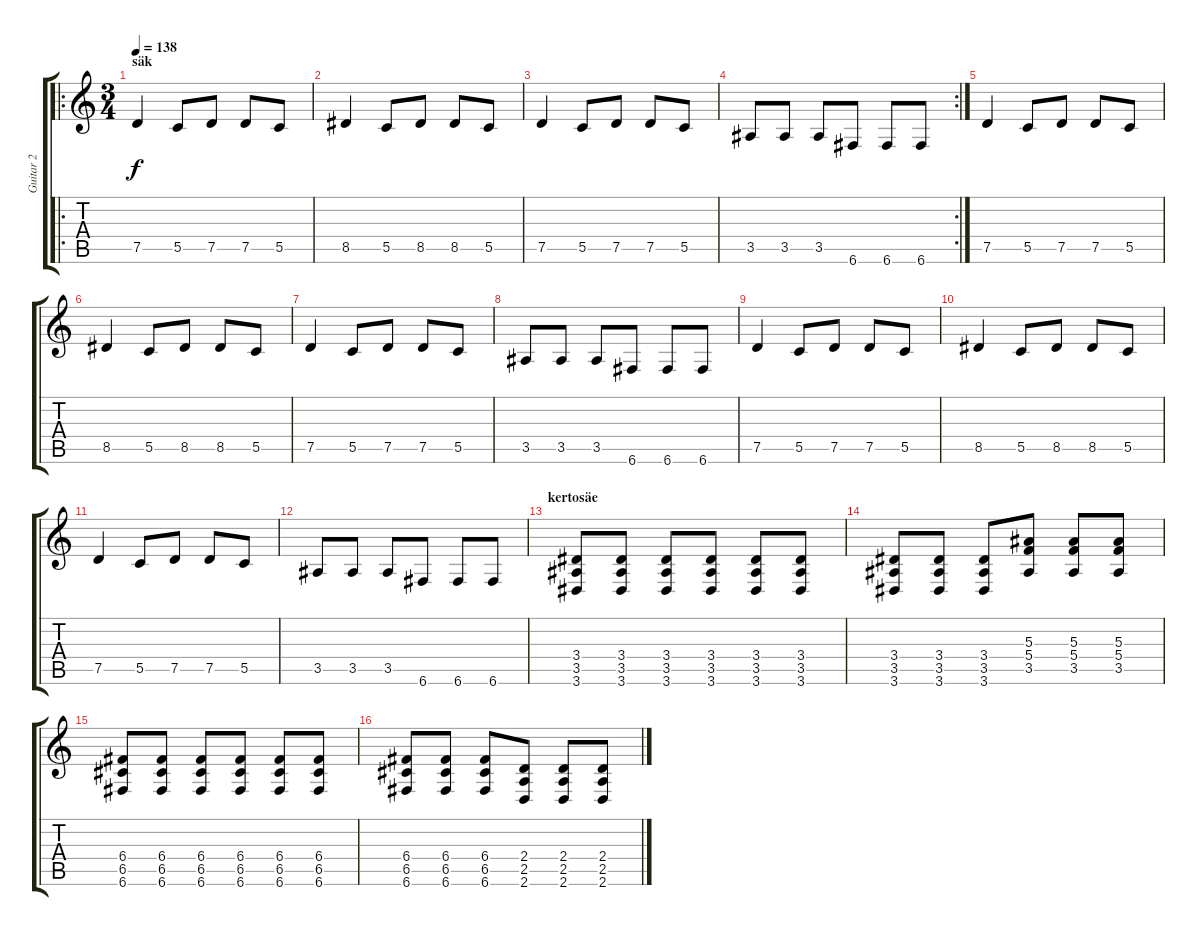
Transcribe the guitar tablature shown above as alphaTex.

\track ("Guitar 2" "Guitar 2") {instrument overdrivenguitar}
\staff {score tabs}
\tuning (D4 A3 F3 C3 G2 C2) {hide}
\ro
\ts (3 4)
\section ("" "säk")
\tempo 138
\clef g2
\ks c
7.5.4{dy f} 5.5.8 7.5.8 7.5.8 5.5.8 |
8.5.4 5.5.8 8.5.8 8.5.8 5.5.8 |
7.5.4 5.5.8 7.5.8 7.5.8 5.5.8 |
\rc 2
3.5.8 3.5.8 3.5.8 6.6.8 6.6.8 6.6.8 |
7.5.4 5.5.8 7.5.8 7.5.8 5.5.8 |
8.5.4 5.5.8 8.5.8 8.5.8 5.5.8 |
7.5.4 5.5.8 7.5.8 7.5.8 5.5.8 |
3.5.8 3.5.8 3.5.8 6.6.8 6.6.8 6.6.8 |
7.5.4 5.5.8 7.5.8 7.5.8 5.5.8 |
8.5.4 5.5.8 8.5.8 8.5.8 5.5.8 |
7.5.4 5.5.8 7.5.8 7.5.8 5.5.8 |
3.5.8 3.5.8 3.5.8 6.6.8 6.6.8 6.6.8 |
\section ("" "kertosäe")
(3.4 3.5 3.6).8 (3.4 3.5 3.6).8 (3.4 3.5 3.6).8 (3.4 3.5 3.6).8 (3.4 3.5 3.6).8 (3.4 3.5 3.6).8 |
(3.4 3.5 3.6).8 (3.4 3.5 3.6).8 (3.4 3.5 3.6).8 (5.3 5.4 3.5).8 (5.3 5.4 3.5).8 (5.3 5.4 3.5).8 |
(6.4 6.5 6.6).8 (6.4 6.5 6.6).8 (6.4 6.5 6.6).8 (6.4 6.5 6.6).8 (6.4 6.5 6.6).8 (6.4 6.5 6.6).8 |
(6.4 6.5 6.6).8 (6.4 6.5 6.6).8 (6.4 6.5 6.6).8 (2.4 2.5 2.6).8 (2.4 2.5 2.6).8 (2.4 2.5 2.6).8
